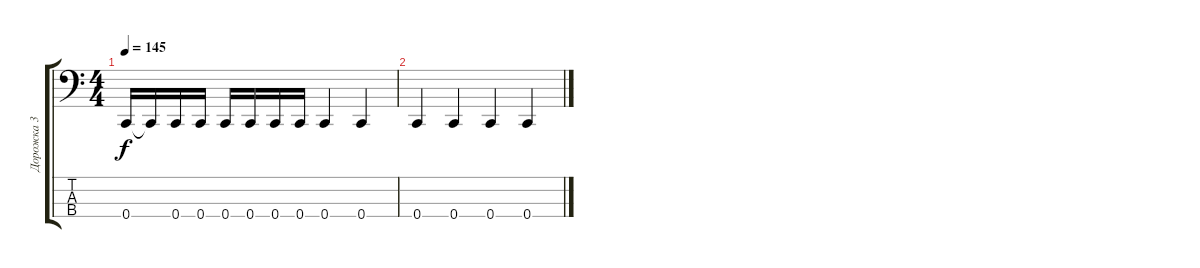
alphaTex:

\track ("Дорожка 3" "Дорожка 3") {instrument electricbassfinger}
\staff {score tabs}
\tuning (F2 C2 G1 C1) {hide}
\ts (4 4)
\tempo 145
\clef f4
\ks c
0.4{t}.16{dy f} 0.4{t}.16 0.4.16 0.4.16 0.4.16 0.4.16 0.4.16 0.4.16 0.4.4 0.4.4 |
0.4.4 0.4.4 0.4.4 0.4.4
